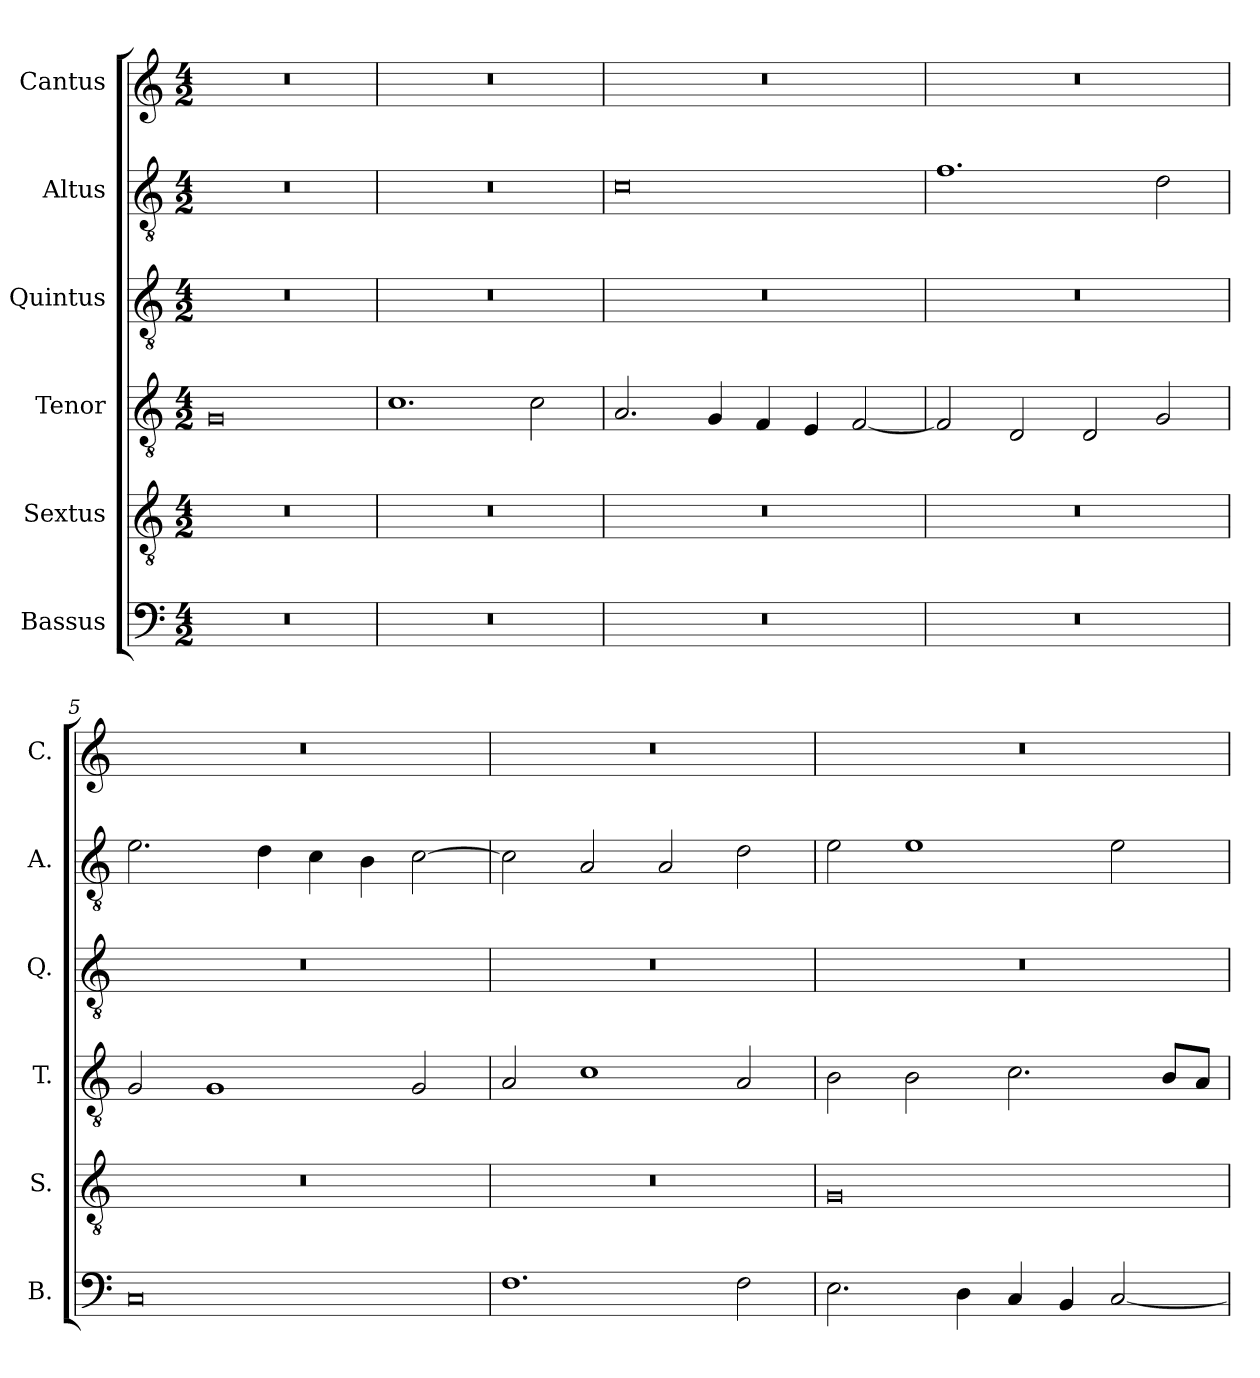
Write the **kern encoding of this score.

**kern	**kern	**kern	**kern	**kern	**kern
*part6	*part5	*part4	*part3	*part2	*part1
*staff6	*staff5	*staff4	*staff3	*staff2	*staff1
*I"Bassus	*I"Sextus	*I"Tenor	*I"Quintus	*I"Altus	*I"Cantus
*I'B.	*I'S.	*I'T.	*I'Q.	*I'A.	*I'C.
*clefF4	*clefGv2	*clefGv2	*clefGv2	*clefGv2	*clefG2
*k[]	*k[]	*k[]	*k[]	*k[]	*k[]
*M4/2	*M4/2	*M4/2	*M4/2	*M4/2	*M4/2
=1	=1	=1	=1	=1	=1
0r	0r	0G	0r	0r	0r
=2	=2	=2	=2	=2	=2
0r	0r	1.c	0r	0r	0r
.	.	2c\	.	.	.
=3	=3	=3	=3	=3	=3
0r	0r	2.A/	0r	0c	0r
.	.	4G/	.	.	.
.	.	4F/	.	.	.
.	.	4E/	.	.	.
.	.	[2F/	.	.	.
=4	=4	=4	=4	=4	=4
0r	0r	2F/]	0r	1.f	0r
.	.	2D/	.	.	.
.	.	2D/	.	.	.
.	.	2G/	.	2d\	.
=5	=5	=5	=5	=5	=5
0C	0r	2G/	0r	2.e\	0r
.	.	1G	.	.	.
.	.	.	.	4d\	.
.	.	.	.	4c\	.
.	.	.	.	4B\	.
.	.	2G/	.	[2c\	.
=6	=6	=6	=6	=6	=6
1.F	0r	2A/	0r	2c\]	0r
.	.	1c	.	2A/	.
.	.	.	.	2A/	.
2F\	.	2A/	.	2d\	.
=7	=7	=7	=7	=7	=7
2.E\	0G	2B\	0r	2e\	0r
.	.	2B\	.	1e	.
4D\	.	.	.	.	.
4C/	.	2.c\	.	.	.
4BB/	.	.	.	.	.
[2C/	.	.	.	2e\	.
.	.	8B/L	.	.	.
.	.	8A/J	.	.	.
=	=	=	=	=	=
*-	*-	*-	*-	*-	*-
